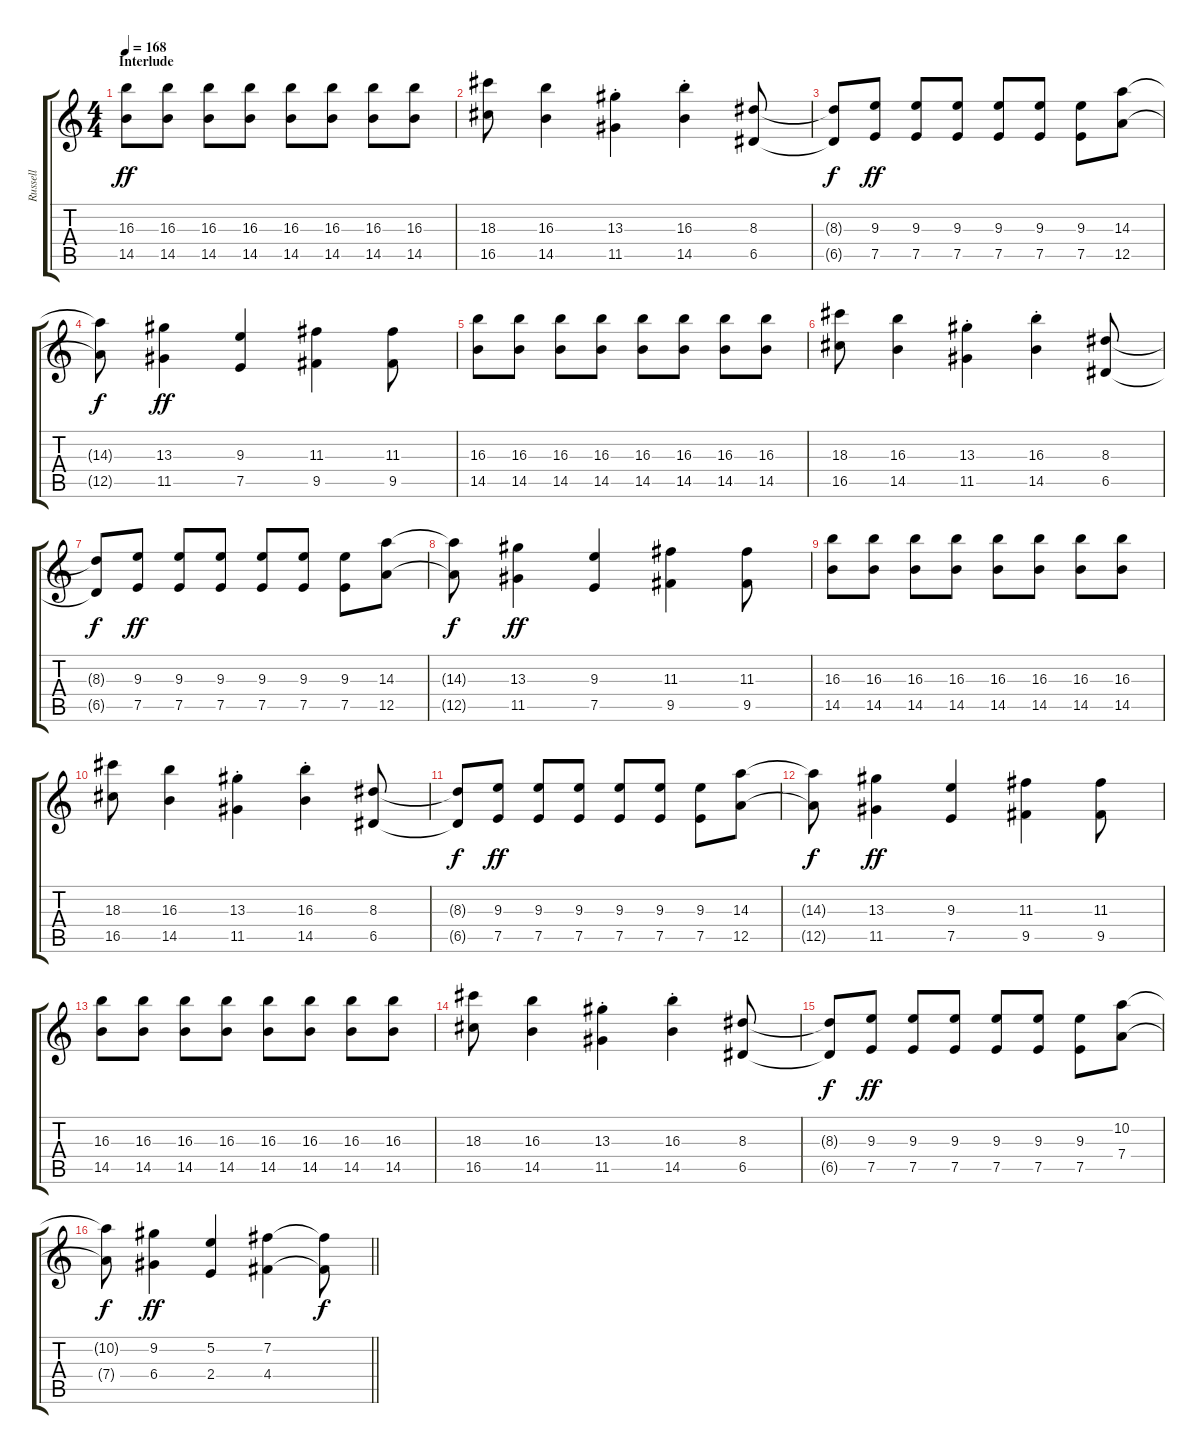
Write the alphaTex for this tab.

\track ("Russell" "Russell") {instrument acousticguitarsteel}
\staff {score tabs}
\tuning (E4 B3 G3 D3 A2 E2) {hide}
\ts (4 4)
\section ("" "Interlude")
\tempo 168
\clef g2
\ks c
(16.3 14.5).8{dy ff volume 9} (16.3 14.5).8 (16.3 14.5).8 (16.3 14.5).8 (16.3 14.5).8 (16.3 14.5).8 (16.3 14.5).8 (16.3 14.5).8 |
(18.3 16.5).8 (16.3 14.5).4 (13.3{st} 11.5{st}).4 (16.3{st} 14.5{st}).4 (8.3 6.5).8 |
(8.3{t} 6.5{t}).8{dy f} (9.3 7.5).8{dy ff} (9.3 7.5).8 (9.3 7.5).8 (9.3 7.5).8 (9.3 7.5).8 (9.3 7.5).8 (14.3 12.5).8 |
(14.3{t} 12.5{t}).8{dy f} (13.3 11.5).4{dy ff} (9.3 7.5).4 (11.3 9.5).4 (11.3 9.5).8 |
(16.3 14.5).8 (16.3 14.5).8 (16.3 14.5).8 (16.3 14.5).8 (16.3 14.5).8 (16.3 14.5).8 (16.3 14.5).8 (16.3 14.5).8 |
(18.3 16.5).8 (16.3 14.5).4 (13.3{st} 11.5{st}).4 (16.3{st} 14.5{st}).4 (8.3 6.5).8 |
(8.3{t} 6.5{t}).8{dy f} (9.3 7.5).8{dy ff} (9.3 7.5).8 (9.3 7.5).8 (9.3 7.5).8 (9.3 7.5).8 (9.3 7.5).8 (14.3 12.5).8 |
(14.3{t} 12.5{t}).8{dy f} (13.3 11.5).4{dy ff} (9.3 7.5).4 (11.3 9.5).4 (11.3 9.5).8 |
(16.3 14.5).8 (16.3 14.5).8 (16.3 14.5).8 (16.3 14.5).8 (16.3 14.5).8 (16.3 14.5).8 (16.3 14.5).8 (16.3 14.5).8 |
(18.3 16.5).8 (16.3 14.5).4 (13.3{st} 11.5{st}).4 (16.3{st} 14.5{st}).4 (8.3 6.5).8 |
(8.3{t} 6.5{t}).8{dy f} (9.3 7.5).8{dy ff} (9.3 7.5).8 (9.3 7.5).8 (9.3 7.5).8 (9.3 7.5).8 (9.3 7.5).8 (14.3 12.5).8 |
(14.3{t} 12.5{t}).8{dy f} (13.3 11.5).4{dy ff} (9.3 7.5).4 (11.3 9.5).4 (11.3 9.5).8 |
(16.3 14.5).8 (16.3 14.5).8 (16.3 14.5).8 (16.3 14.5).8 (16.3 14.5).8 (16.3 14.5).8 (16.3 14.5).8 (16.3 14.5).8 |
(18.3 16.5).8 (16.3 14.5).4 (13.3{st} 11.5{st}).4 (16.3{st} 14.5{st}).4 (8.3 6.5).8 |
(8.3{t} 6.5{t}).8{dy f} (9.3 7.5).8{dy ff} (9.3 7.5).8 (9.3 7.5).8 (9.3 7.5).8 (9.3 7.5).8 (9.3 7.5).8 (10.2 7.4).8 |
\barLineRight lightlight
(10.2{t} 7.4{t}).8{dy f} (9.2 6.4).4{dy ff} (5.2 2.4).4 (7.2 4.4).4 (7.2{t} 4.4{t}).8{dy f}
